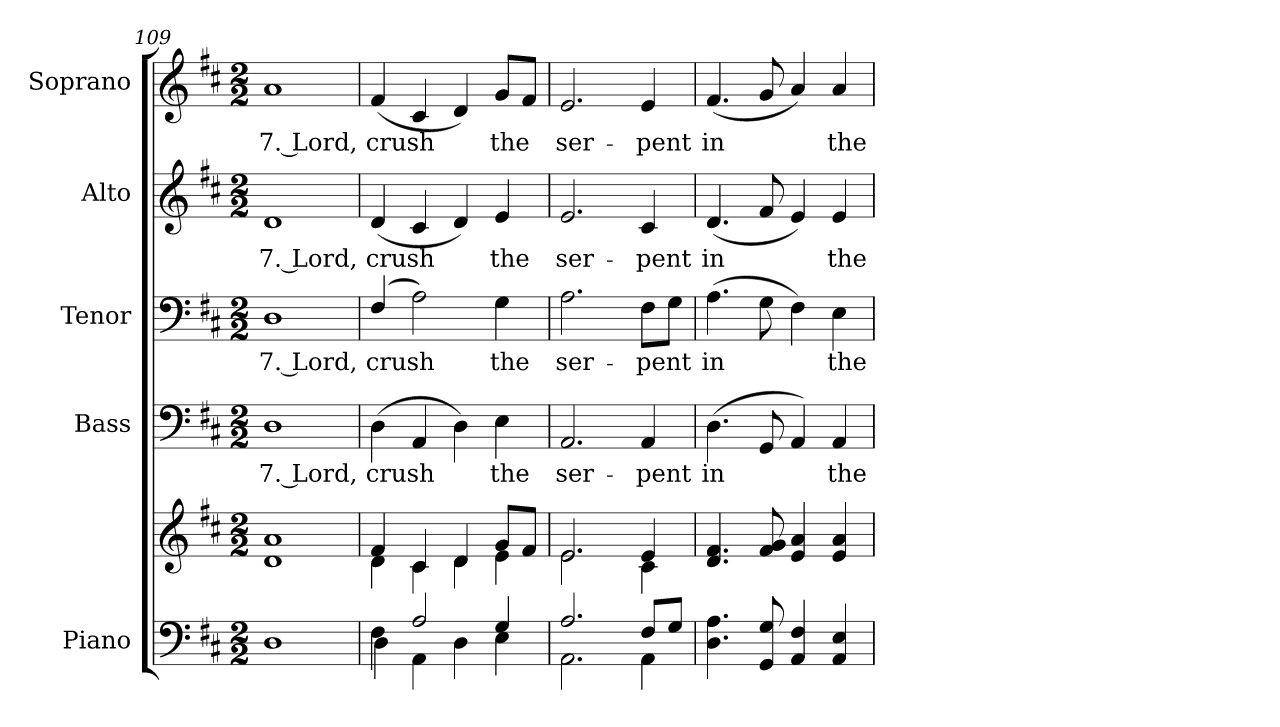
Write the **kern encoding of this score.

**kern	**kern	**kern	**text	**kern	**text	**kern	**text	**kern	**text
*part5	*part5	*part4	*part4	*part3	*part3	*part2	*part2	*part1	*part1
*staff6	*staff5	*staff4	*staff4	*staff3	*staff3	*staff2	*staff2	*staff1	*staff1
*I"Piano	*	*I"Bass	*	*I"Tenor	*	*I"Alto	*	*I"Soprano	*
*I'Pno.	*	*I'B.	*	*I'T.	*	*I'A.	*	*I'S.	*
*clefF4	*clefG2	*clefF4	*	*clefF4	*	*clefG2	*	*clefG2	*
*k[f#c#]	*k[f#c#]	*k[f#c#]	*	*k[f#c#]	*	*k[f#c#]	*	*k[f#c#]	*
*D:	*D:	*D:	*	*D:	*	*D:	*	*D:	*
*M2/2	*M2/2	*M2/2	*	*M2/2	*	*M2/2	*	*M2/2	*
=109	=109	=109	=109	=109	=109	=109	=109	=109	=109
!	!	!	!LO:LY:b:color=#000000	!	!	!	!	!	!
!	!	!	!	!	!LO:LY:b:color=#000000	!	!	!	!
!	!	!	!	!	!	!	!LO:LY:b:color=#000000	!	!
!	!	!	!	!	!	!	!	!	!LO:LY:b:color=#000000
1Di	1di 1ai	1Di	7. Lord,	1Di	7. Lord,	1di	7. Lord,	1ai	7. Lord,
=110	=110	=110	=110	=110	=110	=110	=110	=110	=110
*^	*^	*	*	*	*	*	*	*	*
!	!	!	!	!	!LO:LY:b:color=#000000	!	!	!	!	!	!
!	!	!	!	!	!	!	!LO:LY:b:color=#000000	!	!	!	!
!	!	!	!	!	!	!	!	!	!LO:LY:b:color=#000000	!	!
!	!	!	!	!	!	!	!	!	!	!	!LO:LY:b:color=#000000
4F#i\	4Di\	4f#i/	4di\	(4Di\	crush	(4F#i/	crush	(4di/	crush	(4f#i/	crush
2Ai/	4AAi\	4c#i/	4c#i\	4AAi/	.	2Ai\)	.	4c#i/	.	4c#i/	.
.	4Di\	4di/	4di\	4Di\)	.	.	.	4di/)	.	4di/)	.
!	!	!	!	!	!LO:LY:b:color=#000000	!	!	!	!	!	!
!	!	!	!	!	!	!	!LO:LY:b:color=#000000	!	!	!	!
!	!	!	!	!	!	!	!	!	!LO:LY:b:color=#000000	!	!
!	!	!	!	!	!	!	!	!	!	!	!LO:LY:b:color=#000000
4Gi/	4Ei\	8gi/L	4ei\	4Ei\	the	4Gi\	the	4ei/	the	8gi/L	the
.	.	8f#i/J	.	.	.	.	.	.	.	8f#i/J	.
!!LO:PB:g=z
=111	=111	=111	=111	=111	=111	=111	=111	=111	=111	=111	=111
!	!	!	!	!	!LO:LY:b:color=#000000	!	!	!	!	!	!
!	!	!	!	!	!	!	!LO:LY:b:color=#000000	!	!	!	!
!	!	!	!	!	!	!	!	!	!LO:LY:b:color=#000000	!	!
!	!	!	!	!	!	!	!	!	!	!	!LO:LY:b:color=#000000
2.Ai/	2.AAi\	2.ei/	2.ei\	2.AAi/	ser-	2.Ai\	ser-	2.ei/	ser-	2.ei/	ser-
!	!	!	!	!	!LO:LY:b:color=#000000	!	!	!	!	!	!
!	!	!	!	!	!	!	!LO:LY:b:color=#000000	!	!	!	!
!	!	!	!	!	!	!	!	!	!LO:LY:b:color=#000000	!	!
!	!	!	!	!	!	!	!	!	!	!	!LO:LY:b:color=#000000
8F#i/L	4AAi\	4ei/	4c#i\	4AAi/	-pent	8F#i\L	-pent	4c#i/	-pent	4ei/	-pent
8Gi/J	.	.	.	.	.	8Gi\J	.	.	.	.	.
*v	*v	*	*	*	*	*	*	*	*	*	*
*	*v	*v	*	*	*	*	*	*	*	*
=112	=112	=112	=112	=112	=112	=112	=112	=112	=112
!	!	!	!LO:LY:b:color=#000000	!	!	!	!	!	!
!	!	!	!	!	!LO:LY:b:color=#000000	!	!	!	!
!	!	!	!	!	!	!	!LO:LY:b:color=#000000	!	!
!	!	!	!	!	!	!	!	!	!LO:LY:b:color=#000000
4.Di\ 4.Ai	4.di/ 4.f#i	(4.Di\	in	(4.Ai\	in	(4.di/	in	(4.f#i/	in
8GGi/ 8Gi	8f#i/ 8gi	8GGi/	.	8Gi\	.	8f#i/	.	8gi/	.
4AAi/ 4F#i	4ei/ 4ai	4AAi/)	.	4F#i\)	.	4ei/)	.	4ai/)	.
!	!	!	!LO:LY:b:color=#000000	!	!	!	!	!	!
!	!	!	!	!	!LO:LY:b:color=#000000	!	!	!	!
!	!	!	!	!	!	!	!LO:LY:b:color=#000000	!	!
!	!	!	!	!	!	!	!	!	!LO:LY:b:color=#000000
4AAi/ 4Ei	4ei/ 4ai	4AAi/	the	4Ei\	the	4ei/	the	4ai/	the
=	=	=	=	=	=	=	=	=	=
*-	*-	*-	*-	*-	*-	*-	*-	*-	*-
